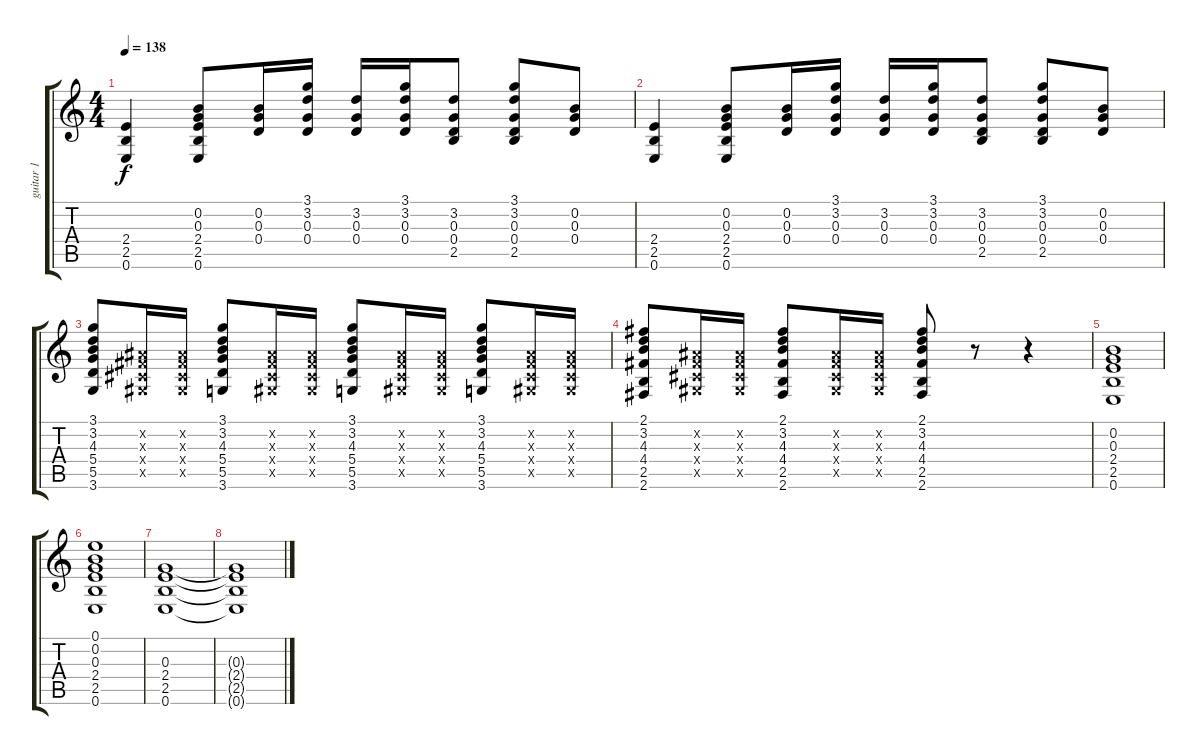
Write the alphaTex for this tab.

\track ("guitar 1" "guitar 1") {instrument acousticguitarsteel}
\staff {score tabs}
\tuning (E4 B3 G3 D3 A2 E2) {hide}
\ts (4 4)
\tempo 138
\clef g2
\ks c
(2.4 2.5 0.6).4{dy f} (0.2 0.3 2.4 2.5 0.6).8 (0.2 0.3 0.4).16 (3.1 3.2 0.3 0.4).16 (3.2 0.3 0.4).16 (3.1 3.2 0.3 0.4).16 (3.2 0.3 0.4 2.5).8 (3.1 3.2 0.3 0.4 2.5).8 (0.2 0.3 0.4).8 |
(2.4 2.5 0.6).4 (0.2 0.3 2.4 2.5 0.6).8 (0.2 0.3 0.4).16 (3.1 3.2 0.3 0.4).16 (3.2 0.3 0.4).16 (3.1 3.2 0.3 0.4).16 (3.2 0.3 0.4 2.5).8 (3.1 3.2 0.3 0.4 2.5).8 (0.2 0.3 0.4).8 |
(3.1 3.2 4.3 5.4 5.5 3.6).8 (-1.2{x} -1.3{x} -1.4{x} -1.5{x}).16 (-1.2{x} -1.3{x} -1.4{x} -1.5{x}).16 (3.1 3.2 4.3 5.4 5.5 3.6).8 (-1.2{x} -1.3{x} -1.4{x} -1.5{x}).16 (-1.2{x} -1.3{x} -1.4{x} -1.5{x}).16 (3.1 3.2 4.3 5.4 5.5 3.6).8 (-1.2{x} -1.3{x} -1.4{x} -1.5{x}).16 (-1.2{x} -1.3{x} -1.4{x} -1.5{x}).16 (3.1 3.2 4.3 5.4 5.5 3.6).8 (-1.2{x} -1.3{x} -1.4{x} -1.5{x}).16 (-1.2{x} -1.3{x} -1.4{x} -1.5{x}).16 |
(2.1 3.2 4.3 4.4 2.5 2.6).8 (-1.2{x} -1.3{x} -1.4{x} -1.5{x}).16 (-1.2{x} -1.3{x} -1.4{x} -1.5{x}).16 (2.1 3.2 4.3 4.4 2.5 2.6).8 (-1.2{x} -1.3{x} -1.4{x} -1.5{x}).16 (-1.2{x} -1.3{x} -1.4{x} -1.5{x}).16 (2.1 3.2 4.3 4.4 2.5 2.6).8 r.8 r.4 |
(0.2 0.3 2.4 2.5 0.6).1 |
(0.1 0.2 0.3 2.4 2.5 0.6).1 |
(0.3 2.4 2.5 0.6).1 |
(0.3{t} 2.4{t} 2.5{t} 0.6{t}).1
